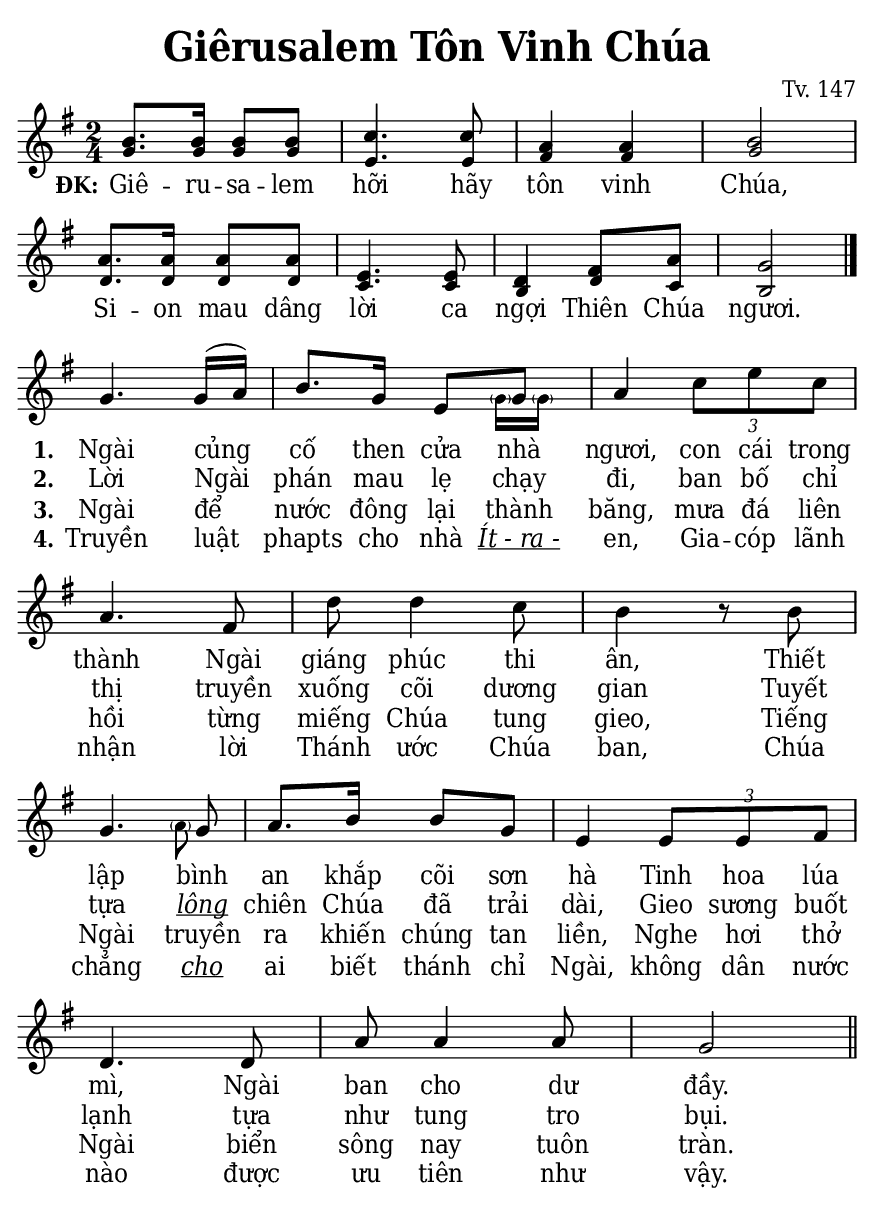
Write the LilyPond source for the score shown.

% Cài đặt chung\
\version "2.22.1"
\include "english.ly"

\header {
  title = \markup { \fontsize #1 "Giêrusalem Tôn Vinh Chúa" }
  composer = "Tv. 147"
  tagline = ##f
}

% Nhạc phiên khúc
nhacPhienKhucSop = \relative c'' {
  b8. b16 b8 b |
  c4. c8 |
  a4 a |
  b2 |
  a8. a16 a8 a |
  e4. e8 |
  d4 fs8 a |
  g2 \bar "|." \break
  
  g4. g16 (a) |
  b8. g16 e8
  <<
    {
      \voiceOne
      g8
    }
    \new Voice = "splitpart" {
      \voiceTwo
      \once \override NoteColumn.force-hshift = #-1.6
      \tweak font-size #-2
      \parenthesize
      g16
      \once \override NoteColumn.force-hshift = #-1.3
      \tweak font-size #-2
      \parenthesize
      g
    }
  >>
  \oneVoice
  a4 \tuplet 3/2 { c8 e c } |
  a4. fs8 |
  d' d4 c8 |
  b4 r8 b |
  g4.
  <<
    {
      \voiceOne
      g8
    }
    \new Voice = "splitpart" {
      \voiceTwo
      \once \override NoteColumn.force-hshift = #-1.5
      \tweak font-size #-2
      \parenthesize
      a8
    }
  >>
  \oneVoice
  a8. b16 b8 g |
  e4 \tuplet 3/2 { e8 e fs } |
  d4. d8 |
  a' a4 a8 |
  g2 \bar "||"
}

nhacPhienKhucAlto = \relative c'' {
  g8. g16 g8 g |
  e4. e8 |
  fs4 fs |
  g2 |
  d8. d16 d8 d |
  c4. c8 |
  b4 d8 c |
  b2
}

% Lời phiên khúc
loiPhienKhucSop = \lyrics {
  \set stanza = "ĐK:"
  Giê -- ru -- sa -- lem hỡi hãy tôn vinh Chúa,
  Si -- on mau dâng lời ca ngợi Thiên Chúa ngươi.
  <<
    {
      \set stanza = "1."
      Ngài củng cố then cửa nhà ngươi,
      con cái trong thành Ngài giáng phúc thi ân,
      Thiết lập bình an khắp cõi sơn hà
      Tinh hoa lúa mì, Ngài ban cho dư đầy.
    }
    \new Lyrics {
	    \set associatedVoice = "beSop"
	    \set stanza = "2."
	    Lời Ngài phán mau lẹ chạy đi,
	    ban bố chỉ thị truyền xuống cõi dương gian
	    Tuyết tựa \markup { \italic \underline "lông" }
	    chiên Chúa đã trải dài,
	    Gieo sương buốt lạnh tựa như tung tro bụi.
    }
    \new Lyrics {
	    \set associatedVoice = "beSop"
	    \set stanza = "3."
	    Ngài để nước đông lại thành băng,
	    mưa đá liên hồi từng miếng Chúa tung gieo,
	    Tiếng Ngài truyền ra khiến chúng tan liền,
	    Nghe hơi thở Ngài biển sông nay tuôn tràn.
    }
    \new Lyrics {
	    \set associatedVoice = "beSop"
	    \set stanza = "4."
	    Truyền luật phapts cho nhà
	    \markup { \italic \underline "Ít - ra -" }
	    en,
	    Gia -- cóp lãnh nhận lời Thánh ước Chúa ban,
	    Chúa chẳng \markup { \italic \underline "cho" }
	    ai biết thánh chỉ Ngài,
	    không dân nước nào được ưu tiên như vậy.
    }
  >>
}

% Dàn trang
\paper {
  #(set-paper-size "a5")
  top-margin = 3\mm
  bottom-margin = 3\mm
  left-margin = 3\mm
  right-margin = 3\mm
  indent = #0
  #(define fonts
	 (make-pango-font-tree "Deja Vu Serif Condensed"
	 		       "Deja Vu Serif Condensed"
			       "Deja Vu Serif Condensed"
			       (/ 20 20)))
  print-page-number = ##f
  system-system-spacing = #'((basic-distance . 0.1) (padding . 2.5))
  page-count = 1
}

TongNhip = {
  \key g \major \time 2/4
  \set Timing.beamExceptions = #'()
  \set Timing.baseMoment = #(ly:make-moment 1/4)
}

% Đổi kích thước nốt cho bè phụ
notBePhu =
#(define-music-function (font-size music) (number? ly:music?)
   (for-some-music
     (lambda (m)
       (if (music-is-of-type? m 'rhythmic-event)
           (begin
             (set! (ly:music-property m 'tweaks)
                   (cons `(font-size . ,font-size)
                         (ly:music-property m 'tweaks)))
             #t)
           #f))
     music)
   music)

\score {
  \new ChoirStaff <<
    \new Staff \with {
        \consists "Merge_rests_engraver"
        printPartCombineTexts = ##f
      }
      <<
      \new Voice \TongNhip \partCombine 
        \nhacPhienKhucSop
        \notBePhu -1 { \nhacPhienKhucAlto }
      \new NullVoice = beSop \nhacPhienKhucSop
      \new Lyrics \lyricsto beSop \loiPhienKhucSop
      >>
  >>
  \layout {
    \override Lyrics.LyricSpace.minimum-distance = #1.5
    \override Score.BarNumber.break-visibility = ##(#f #f #f)
    \override Score.SpacingSpanner.uniform-stretching = ##t
  } 
}
